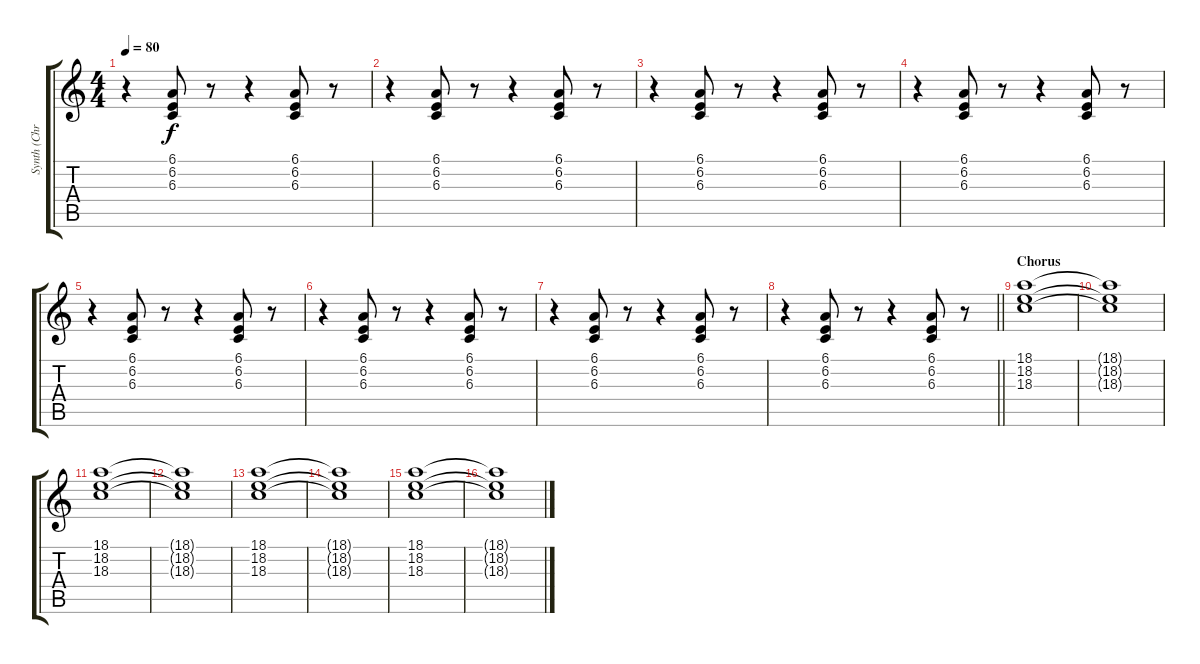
\track ("Synth (Chris \"Mother Goose\" Pit(t)man)" "Synth (Chr") {instrument synthstrings1}
\staff {score tabs}
\tuning (Eb4 Bb3 Gb3 Db3 Ab2 Eb2) {hide}
\ts (4 4)
\tempo 80
\clef g2
\ks c
r.4{dy f} (6.1 6.2 6.3).8 r.8 r.4 (6.1 6.2 6.3).8 r.8 |
r.4 (6.1 6.2 6.3).8 r.8 r.4 (6.1 6.2 6.3).8 r.8 |
r.4 (6.1 6.2 6.3).8 r.8 r.4 (6.1 6.2 6.3).8 r.8 |
r.4 (6.1 6.2 6.3).8 r.8 r.4 (6.1 6.2 6.3).8 r.8 |
r.4 (6.1 6.2 6.3).8 r.8 r.4 (6.1 6.2 6.3).8 r.8 |
r.4 (6.1 6.2 6.3).8 r.8 r.4 (6.1 6.2 6.3).8 r.8 |
r.4 (6.1 6.2 6.3).8 r.8 r.4 (6.1 6.2 6.3).8 r.8 |
\barLineRight lightlight
r.4 (6.1 6.2 6.3).8 r.8 r.4 (6.1 6.2 6.3).8 r.8 |
\section ("" "Chorus")
(18.1 18.2 18.3).1{volume 9} |
(18.1{t} 18.2{t} 18.3{t}).1 |
(18.1 18.2 18.3).1 |
(18.1{t} 18.2{t} 18.3{t}).1 |
(18.1 18.2 18.3).1 |
(18.1{t} 18.2{t} 18.3{t}).1 |
(18.1 18.2 18.3).1 |
(18.1{t} 18.2{t} 18.3{t}).1
